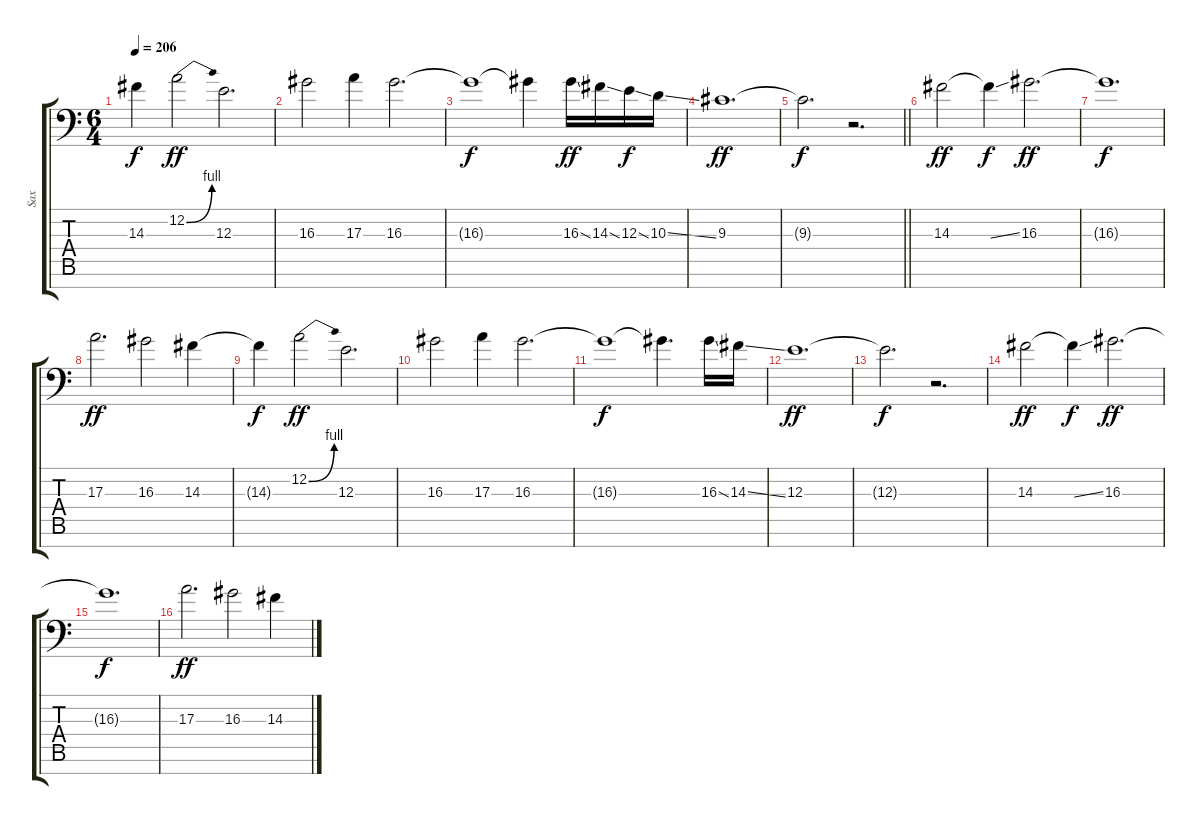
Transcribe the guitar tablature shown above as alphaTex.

\track ("Sax" "Sax") {instrument altosax}
\staff {score tabs}
\tuning (D4 A3 E3 D3 A2 E2 A1) {hide}
\ts (6 4)
\tempo 206
\clef f4
\ks c
14.3{t}.4{dy f} 12.2{be (bend 0 0 60 4)}.2{dy ff} 12.3.2{d} |
16.3.2 17.3.4 16.3.2{d} |
16.3{t}.1{dy f} 16.3{t}.4 16.3{ss}.16{dy ff} 14.3{ss}.16 12.3{ss}.16{dy f} 10.3{ss}.16 |
9.3.1{d dy ff} |
\barLineRight lightlight
9.3{t}.2{d dy f} r.2{d} |
\section ("" "")
14.3.2{dy ff} 14.3{ss t}.4{dy f} 16.3.2{d dy ff} |
16.3{t}.1{d dy f} |
17.3.2{d dy ff} 16.3.2 14.3.4 |
14.3{t}.4{dy f} 12.2{be (bend 0 0 60 4)}.2{dy ff} 12.3.2{d} |
16.3.2 17.3.4 16.3.2{d} |
16.3{t}.1{dy f} 16.3{t}.4{d} 16.3{ss}.16 14.3{ss}.16 |
12.3.1{d dy ff} |
12.3{t}.2{d dy f} r.2{d} |
14.3.2{dy ff} 14.3{ss t}.4{dy f} 16.3.2{d dy ff} |
16.3{t}.1{d dy f} |
17.3.2{d dy ff} 16.3.2 14.3.4
